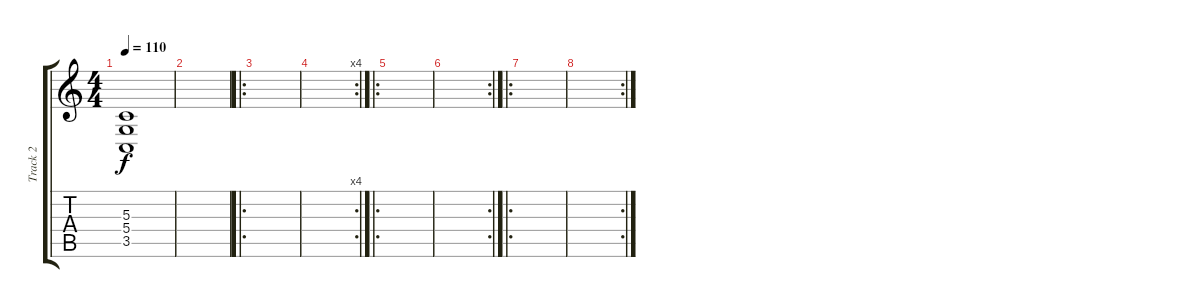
\track ("Track 2" "Track 2") {instrument stringensemble1}
\staff {score tabs}
\tuning (E4 B3 G3 D3 A2 E2) {hide}
\ts (4 4)
\tempo 110
\clef g2
\ks c
(5.3 5.4 3.5).1{dy f} |
|
\ro
|
\rc 4
|
\ro
|
\rc 2
|
\ro
|
\rc 2
